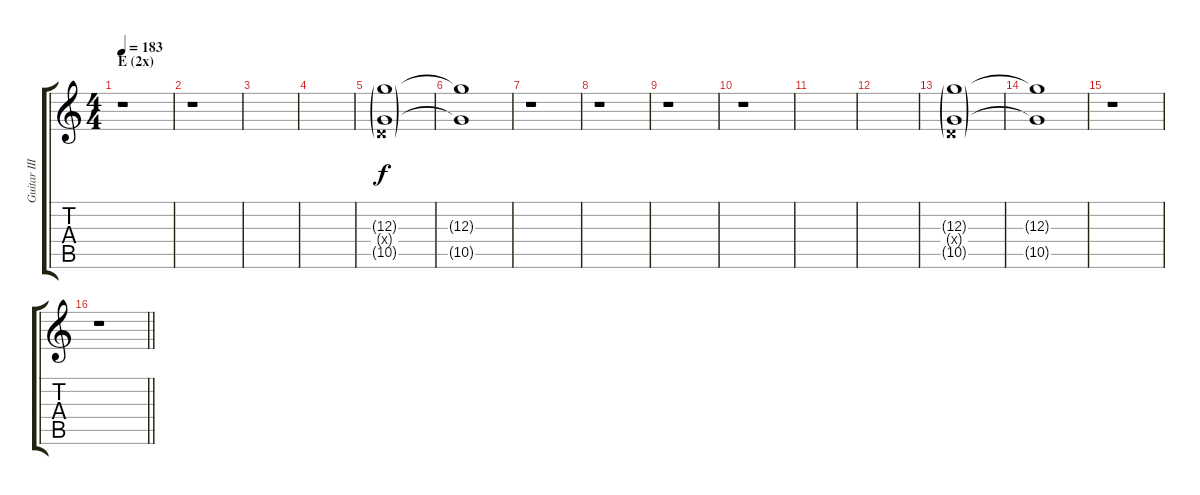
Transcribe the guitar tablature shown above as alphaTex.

\track ("Guitar III" "Guitar III") {instrument overdrivenguitar}
\staff {score tabs}
\tuning (E4 B3 G3 D3 A2 E2) {hide}
\ts (4 4)
\section ("" "E (2x)")
\tempo 183
\clef g2
\ks c
r.1{dy f} |
r.1 |
|
|
(12.3{g} 0.4{g x} 10.5{g}).1 |
(12.3{t} 10.5{t}).1 |
r.1 |
r.1 |
r.1 |
r.1 |
|
|
(12.3{g} 0.4{g x} 10.5{g}).1 |
(12.3{t} 10.5{t}).1 |
r.1 |
\barLineRight lightlight
r.1
